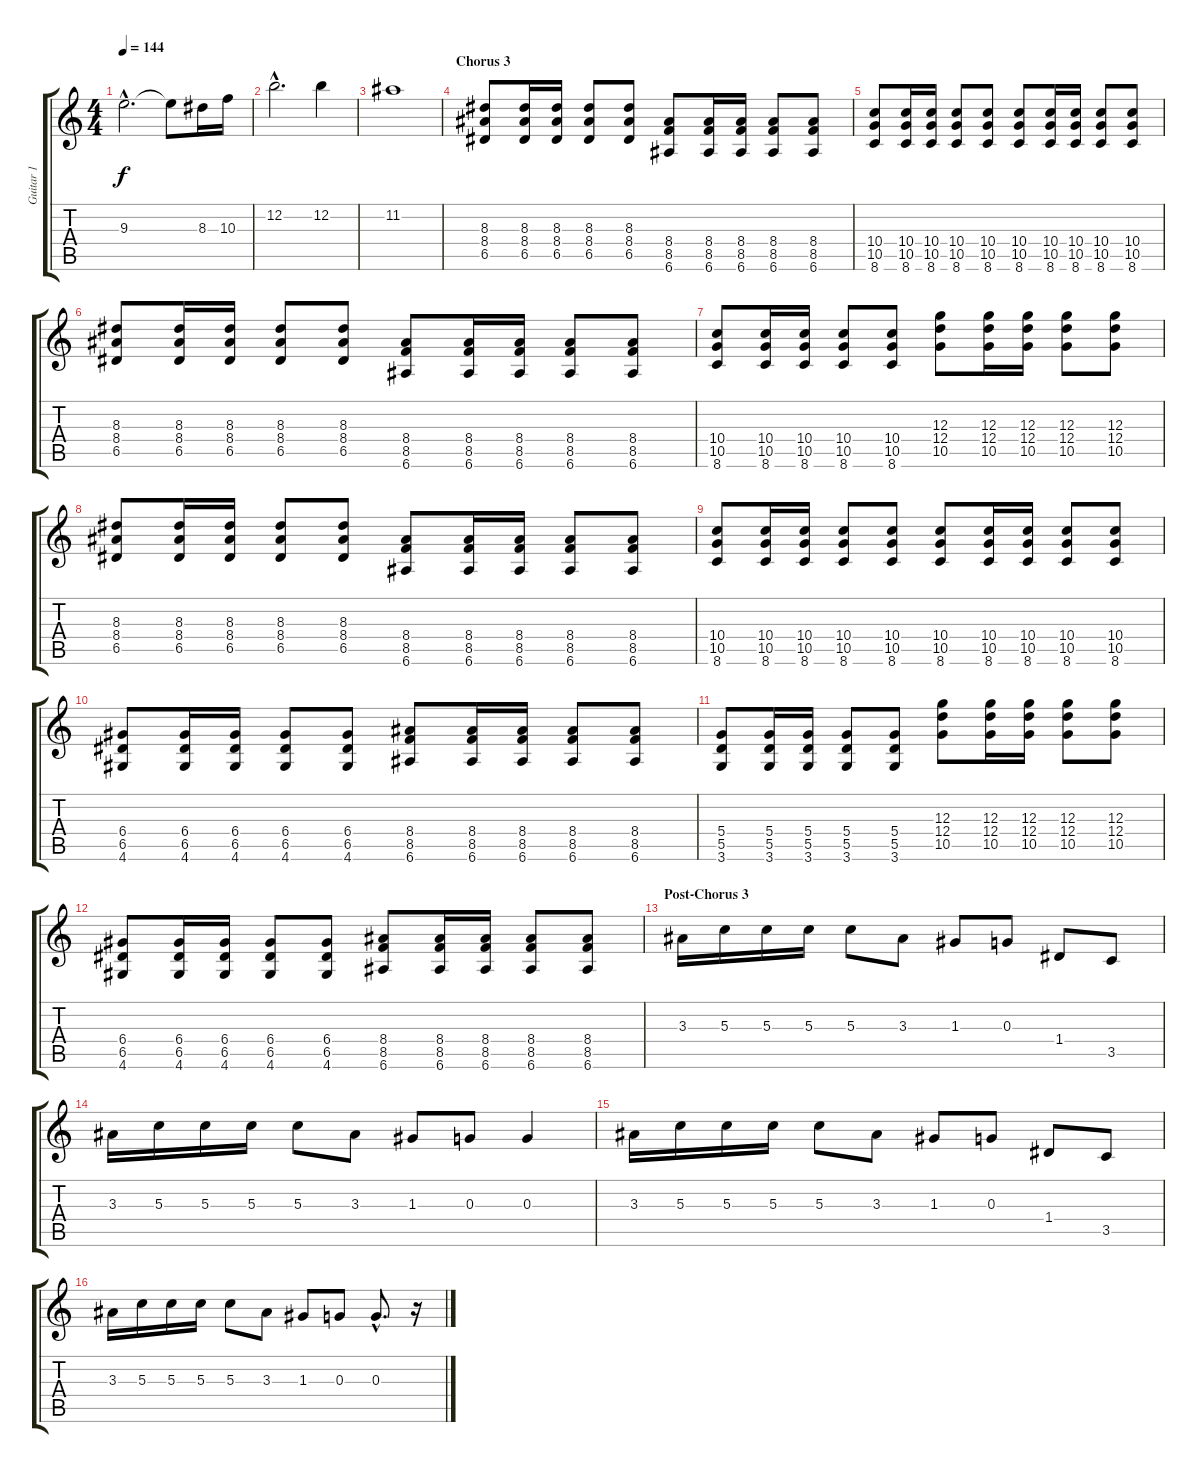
\track ("Guitar 1" "Guitar 1") {instrument distortionguitar}
\staff {score tabs}
\tuning (E4 B3 G3 D3 A2 E2) {hide}
\ts (4 4)
\tempo 144
\clef g2
\ks c
9.3{hac}.2{d dy f} 9.3{t}.8 8.3.16 10.3.16 |
12.2{hac}.2{d} 12.2.4 |
11.2.1 |
\section ("" "Chorus 3")
(8.3 8.4 6.5).8{volume 12} (8.3 8.4 6.5).16 (8.3 8.4 6.5).16 (8.3 8.4 6.5).8 (8.3 8.4 6.5).8 (8.4 8.5 6.6).8 (8.4 8.5 6.6).16 (8.4 8.5 6.6).16 (8.4 8.5 6.6).8 (8.4 8.5 6.6).8 |
(10.4 10.5 8.6).8 (10.4 10.5 8.6).16 (10.4 10.5 8.6).16 (10.4 10.5 8.6).8 (10.4 10.5 8.6).8 (10.4 10.5 8.6).8 (10.4 10.5 8.6).16 (10.4 10.5 8.6).16 (10.4 10.5 8.6).8 (10.4 10.5 8.6).8 |
(8.3 8.4 6.5).8 (8.3 8.4 6.5).16 (8.3 8.4 6.5).16 (8.3 8.4 6.5).8 (8.3 8.4 6.5).8 (8.4 8.5 6.6).8 (8.4 8.5 6.6).16 (8.4 8.5 6.6).16 (8.4 8.5 6.6).8 (8.4 8.5 6.6).8 |
(10.4 10.5 8.6).8 (10.4 10.5 8.6).16 (10.4 10.5 8.6).16 (10.4 10.5 8.6).8 (10.4 10.5 8.6).8 (12.3 12.4 10.5).8 (12.3 12.4 10.5).16 (12.3 12.4 10.5).16 (12.3 12.4 10.5).8 (12.3 12.4 10.5).8 |
(8.3 8.4 6.5).8 (8.3 8.4 6.5).16 (8.3 8.4 6.5).16 (8.3 8.4 6.5).8 (8.3 8.4 6.5).8 (8.4 8.5 6.6).8 (8.4 8.5 6.6).16 (8.4 8.5 6.6).16 (8.4 8.5 6.6).8 (8.4 8.5 6.6).8 |
(10.4 10.5 8.6).8 (10.4 10.5 8.6).16 (10.4 10.5 8.6).16 (10.4 10.5 8.6).8 (10.4 10.5 8.6).8 (10.4 10.5 8.6).8 (10.4 10.5 8.6).16 (10.4 10.5 8.6).16 (10.4 10.5 8.6).8 (10.4 10.5 8.6).8 |
(6.4 6.5 4.6).8 (6.4 6.5 4.6).16 (6.4 6.5 4.6).16 (6.4 6.5 4.6).8 (6.4 6.5 4.6).8 (8.4 8.5 6.6).8 (8.4 8.5 6.6).16 (8.4 8.5 6.6).16 (8.4 8.5 6.6).8 (8.4 8.5 6.6).8 |
(5.4 5.5 3.6).8 (5.4 5.5 3.6).16 (5.4 5.5 3.6).16 (5.4 5.5 3.6).8 (5.4 5.5 3.6).8 (12.3 12.4 10.5).8 (12.3 12.4 10.5).16 (12.3 12.4 10.5).16 (12.3 12.4 10.5).8 (12.3 12.4 10.5).8 |
(6.4 6.5 4.6).8 (6.4 6.5 4.6).16 (6.4 6.5 4.6).16 (6.4 6.5 4.6).8 (6.4 6.5 4.6).8 (8.4 8.5 6.6).8 (8.4 8.5 6.6).16 (8.4 8.5 6.6).16 (8.4 8.5 6.6).8 (8.4 8.5 6.6).8 |
\section ("" "Post-Chorus 3")
3.3.16 5.3.16 5.3.16 5.3.16 5.3.8 3.3.8 1.3.8 0.3.8 1.4.8 3.5.8 |
3.3.16 5.3.16 5.3.16 5.3.16 5.3.8 3.3.8 1.3.8 0.3.8 0.3.4 |
3.3.16 5.3.16 5.3.16 5.3.16 5.3.8 3.3.8 1.3.8 0.3.8 1.4.8 3.5.8 |
3.3.16 5.3.16 5.3.16 5.3.16 5.3.8 3.3.8 1.3.8 0.3.8 0.3{hac}.8{d} r.16
